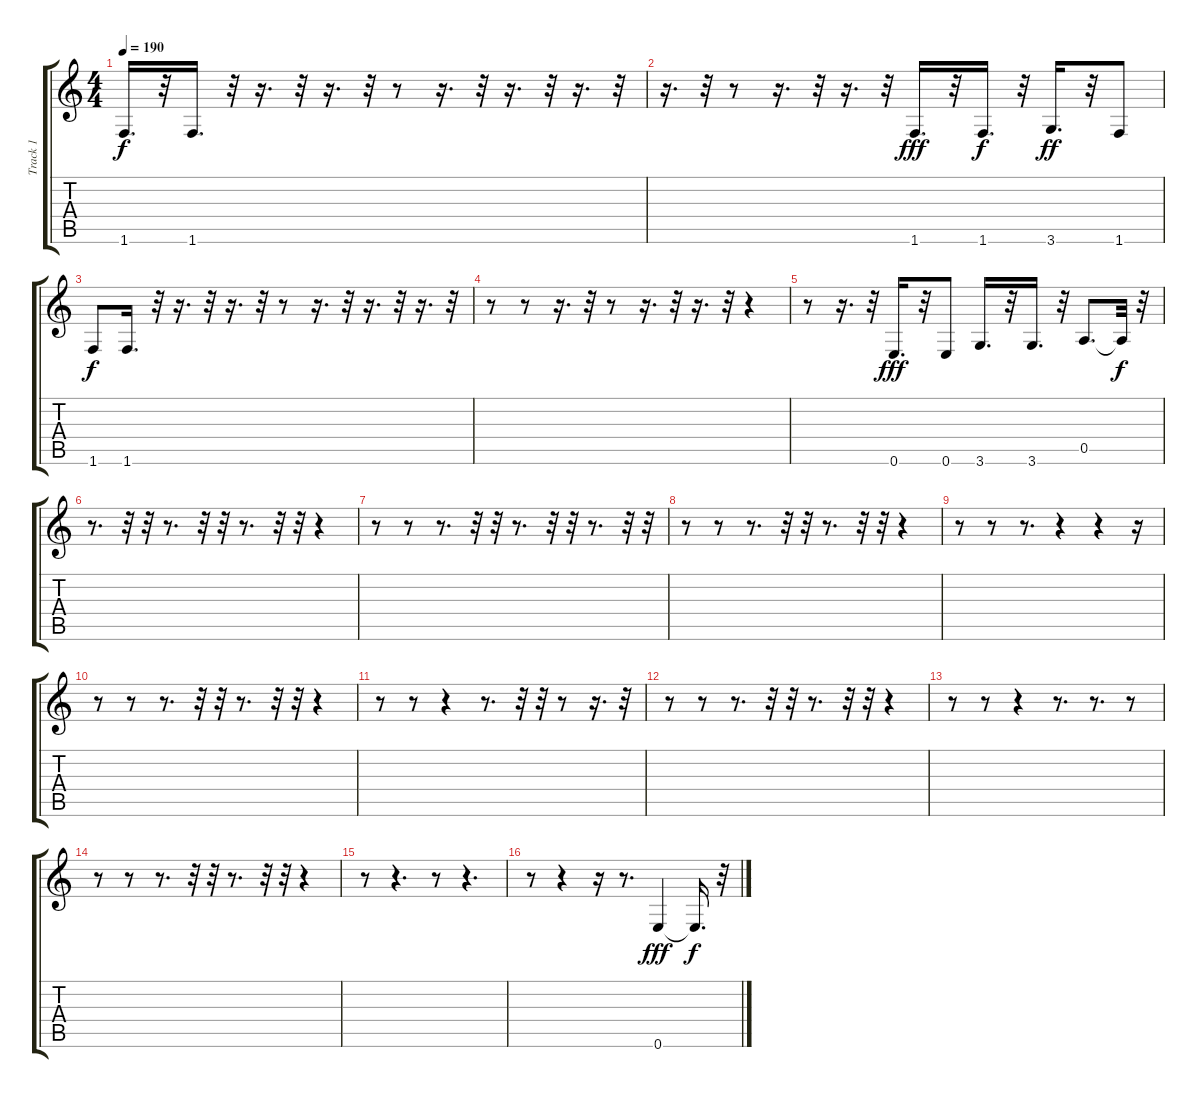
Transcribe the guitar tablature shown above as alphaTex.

\track ("Track 1" "Track 1") {instrument fretlessbass}
\staff {score tabs}
\tuning (E4 B3 G3 D3 A2 E2) {hide}
\ts (4 4)
\tempo 190
\clef g2
\ks c
1.6{t}.16{d dy f} r.32 1.6.16{d} r.32 r.16{d} r.32 r.16{d} r.32 r.8 r.16{d} r.32 r.16{d} r.32 r.16{d} r.32 |
r.16{d} r.32 r.8 r.16{d} r.32 r.16{d} r.32 1.6.16{d dy fff} r.32 1.6.16{d dy f} r.32 3.6.16{d dy ff} r.32 1.6.8 |
1.6.8{dy f} 1.6.16{d} r.32 r.16{d} r.32 r.16{d} r.32 r.8 r.16{d} r.32 r.16{d} r.32 r.16{d} r.32 |
r.8 r.8 r.16{d} r.32 r.8 r.16{d} r.32 r.16{d} r.32 r.4 |
r.8 r.16{d} r.32 0.6.16{d dy fff} r.32 0.6.8 3.6.16{d} r.32 3.6.16{d} r.32 0.5.8{d} 0.5{t}.32{dy f} r.32 |
r.8{d} r.32 r.32 r.8{d} r.32 r.32 r.8{d} r.32 r.32 r.4 |
r.8 r.8 r.8{d} r.32 r.32 r.8{d} r.32 r.32 r.8{d} r.32 r.32 |
r.8 r.8 r.8{d} r.32 r.32 r.8{d} r.32 r.32 r.4 |
r.8 r.8 r.8{d} r.4 r.4 r.16 |
r.8 r.8 r.8{d} r.32 r.32 r.8{d} r.32 r.32 r.4 |
r.8 r.8 r.4 r.8{d} r.32 r.32 r.8 r.16{d} r.32 |
r.8 r.8 r.8{d} r.32 r.32 r.8{d} r.32 r.32 r.4 |
r.8 r.8 r.4 r.8{d} r.8{d} r.8 |
r.8 r.8 r.8{d} r.32 r.32 r.8{d} r.32 r.32 r.4 |
r.8 r.4{d} r.8 r.4{d} |
r.8 r.4 r.16 r.8{d} 0.6.4{dy fff} 0.6{t}.16{d dy f} r.32
